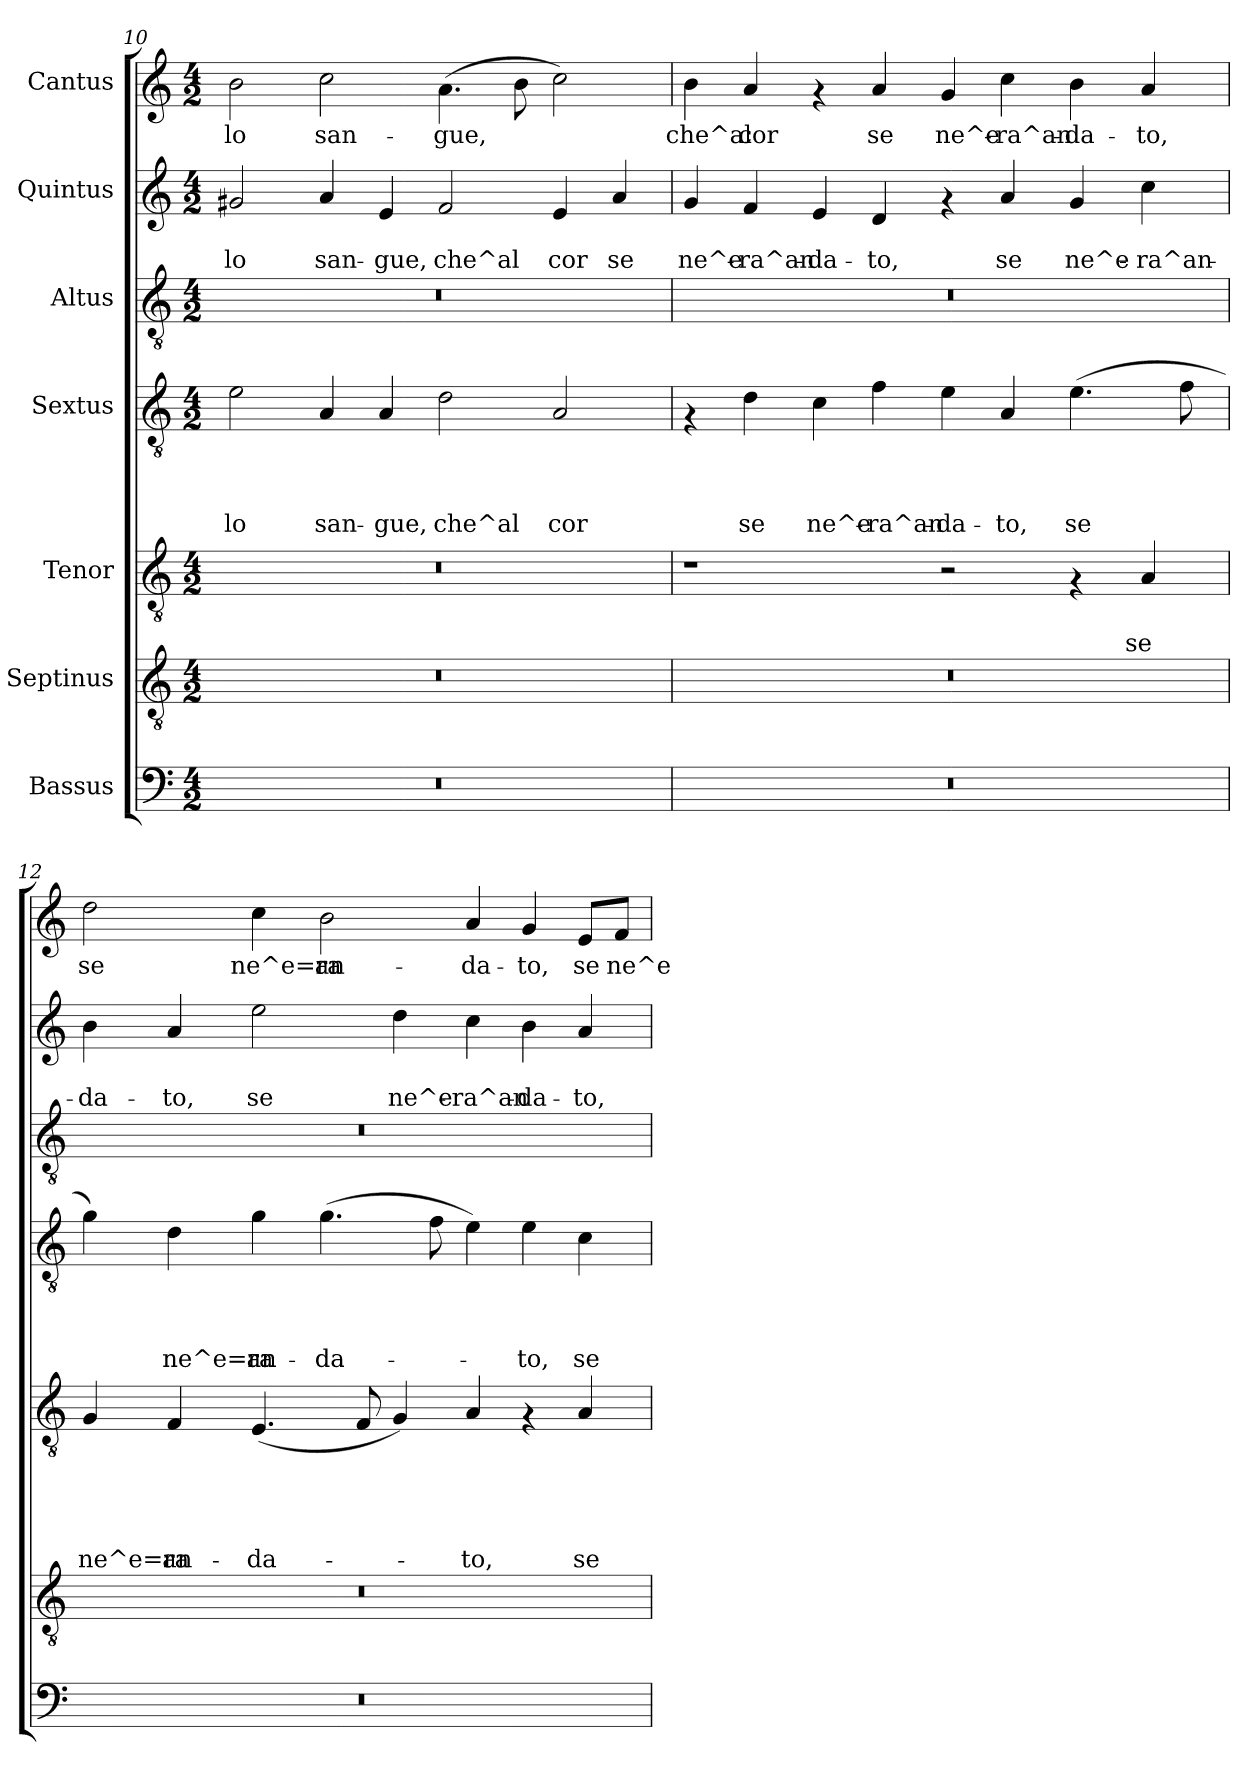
**kern	**kern	**kern	**text	**text	**text	**text	**text	**kern	**text	**text	**text	**text	**kern	**kern	**text	**text	**kern	**text
*part7	*part6	*part5	*part5	*part5	*part5	*part5	*part5	*part4	*part4	*part4	*part4	*part4	*part3	*part2	*part2	*part2	*part1	*part1
*staff7	*staff6	*staff5	*staff5	*staff5	*staff5	*staff5	*staff5	*staff4	*staff4	*staff4	*staff4	*staff4	*staff3	*staff2	*staff2	*staff2	*staff1	*staff1
*I"Bassus	*I"Septinus	*I"Tenor	*	*	*	*	*	*I"Sextus	*	*	*	*	*I"Altus	*I"Quintus	*	*	*I"Cantus	*
!!LO:PB:g=z
*clefF4	*clefGv2	*clefGv2	*	*	*	*	*	*clefGv2	*	*	*	*	*clefGv2	*clefG2	*	*	*clefG2	*
*k[]	*k[]	*k[]	*	*	*	*	*	*k[]	*	*	*	*	*k[]	*k[]	*	*	*k[]	*
*C:	*C:	*C:	*	*	*	*	*	*C:	*	*	*	*	*C:	*C:	*	*	*C:	*
*M4/2	*M4/2	*M4/2	*	*	*	*	*	*M4/2	*	*	*	*	*M4/2	*M4/2	*	*	*M4/2	*
=10	=10	=10	=10	=10	=10	=10	=10	=10	=10	=10	=10	=10	=10	=10	=10	=10	=10	=10
!	!	!	!	!	!	!	!	!	!	!	!	!LO:LY:b	!	!	!	!LO:LY:b	!	!LO:LY:b
0r	0r	0r	.	.	.	.	.	2e\	.	.	.	lo	0r	2g#X/	.	lo	2b\	lo
!	!	!	!	!	!	!	!	!	!	!	!	!LO:LY:b	!	!	!	!LO:LY:b	!	!LO:LY:b
.	.	.	.	.	.	.	.	4A/	.	.	.	san-	.	4a/	.	san-	2cc\	san-
!	!	!	!	!	!	!	!	!	!	!	!	!LO:LY:b	!	!	!	!LO:LY:b	!	!
.	.	.	.	.	.	.	.	4A/	.	.	.	-gue,	.	4e/	.	-gue,	.	.
!	!	!	!	!	!	!	!	!	!	!	!	!LO:LY:b	!	!	!	!LO:LY:b	!	!LO:LY:b
.	.	.	.	.	.	.	.	2d\	.	.	.	che^al	.	2f/	.	che^al	(>4.a\	-gue,
.	.	.	.	.	.	.	.	.	.	.	.	.	.	.	.	.	8b\	.
!	!	!	!	!	!	!	!	!	!	!	!	!LO:LY:b	!	!	!	!LO:LY:b	!	!
.	.	.	.	.	.	.	.	2A/	.	.	.	cor	.	4e/	.	cor	2cc\)	.
!	!	!	!	!	!	!	!	!	!	!	!	!	!	!	!	!LO:LY:b	!	!
.	.	.	.	.	.	.	.	.	.	.	.	.	.	4a/	.	se	.	.
=11	=11	=11	=11	=11	=11	=11	=11	=11	=11	=11	=11	=11	=11	=11	=11	=11	=11	=11
!	!	!	!	!	!	!	!	!	!	!	!	!	!	!	!	!LO:LY:b	!	!LO:LY:b
*	*^	*	*	*	*	*	*	*	*	*	*	*	*	*	*	*	*	*
0r	0r	1ryy	1r	.	.	.	.	.	4rF	.	.	.	.	0r	4g/	.	ne^e-	4b\	che^al
!	!	!	!	!	!	!	!	!	!	!	!	!	!LO:LY:b	!	!	!	!LO:LY:b	!	!LO:LY:b
.	.	.	.	.	.	.	.	.	4d\	.	.	.	se	.	4f/	.	-ra^an-	4a/	cor
!	!	!	!	!	!	!	!	!	!	!	!	!	!LO:LY:b	!	!	!	!LO:LY:b	!	!
.	.	.	.	.	.	.	.	.	4c\	.	.	.	ne^e-	.	4e/	.	-da-	4rf	.
!	!	!	!	!	!	!	!	!	!	!	!	!	!LO:LY:b	!	!	!	!LO:LY:b	!	!LO:LY:b
.	.	.	.	.	.	.	.	.	4f\	.	.	.	-ra^an-	.	4d/	.	-to,	4a/	se
!	!	!	!	!	!	!	!	!	!	!	!	!	!LO:LY:b	!	!	!	!	!	!LO:LY:b
.	.	2ryy	2r	.	.	.	.	.	4e\	.	.	.	-da-	.	4rf	.	.	4g/	ne^e-
!	!	!	!	!	!	!	!	!	!	!	!	!	!LO:LY:b	!	!	!	!LO:LY:b	!	!LO:LY:b
.	.	.	.	.	.	.	.	.	4A/	.	.	.	-to,	.	4a/	.	se	4cc\	-ra^an-
!	!	!	!	!	!	!	!	!	!	!	!	!	!LO:LY:b	!	!	!	!LO:LY:b	!	!LO:LY:b
.	.	8..ryy	4rF	.	.	.	.	.	(>4.e\	.	.	.	se	.	4g/	.	ne^e-	4b\	-da-
!	!	!LO:TX:a:t=se	!	!	!	!	!	!	!	!	!	!	!	!	!	!	!	!	!
.	.	4ryy	.	.	.	.	.	.	.	.	.	.	.	.	.	.	.	.	.
!	!	!	!	!	!	!	!	!	!	!	!	!	!	!	!	!	!LO:LY:b	!	!LO:LY:b
.	.	.	4A/	.	.	.	.	.	.	.	.	.	.	.	4cc\	.	-ra^an-	4a/	-to,
.	.	.	.	.	.	.	.	.	8f\	.	.	.	.	.	.	.	.	.	.
.	.	32ryy	.	.	.	.	.	.	.	.	.	.	.	.	.	.	.	.	.
!!LO:PB:g=z
=12	=12	=12	=12	=12	=12	=12	=12	=12	=12	=12	=12	=12	=12	=12	=12	=12	=12	=12	=12
!	!	!	!	!	!	!	!	!LO:LY:b	!	!	!	!	!	!	!	!	!LO:LY:b	!	!LO:LY:b
*	*v	*v	*	*	*	*	*	*	*	*	*	*	*	*	*	*	*	*	*
0r	0r	4G/	.	.	.	.	ne^e=ra	4g\)	.	.	.	.	0r	4b\	.	-da-	2dd\	se
!	!	!	!	!	!	!	!LO:LY:b	!	!	!	!	!LO:LY:b	!	!	!	!LO:LY:b	!	!
.	.	4F/	.	.	.	.	an-	4d\	.	.	.	ne^e=ra	.	4a/	.	-to,	.	.
!	!	!	!	!	!	!	!LO:LY:b	!	!	!	!	!LO:LY:b	!	!	!	!LO:LY:b	!	!LO:LY:b
.	.	(<4.E/	.	.	.	.	-da-	4g\	.	.	.	an-	.	2ee\	.	se	4cc\	ne^e=ra
!	!	!	!	!	!	!	!	!	!	!	!	!LO:LY:b	!	!	!	!	!	!LO:LY:b
.	.	.	.	.	.	.	.	(>4.g\	.	.	.	-da-	.	.	.	.	2b\	an-
.	.	8F/	.	.	.	.	.	.	.	.	.	.	.	.	.	.	.	.
!	!	!	!	!	!	!	!	!	!	!	!	!	!	!	!	!LO:LY:b	!	!
.	.	4G/)	.	.	.	.	.	.	.	.	.	.	.	4dd\	.	ne^e-	.	.
.	.	.	.	.	.	.	.	8f\	.	.	.	.	.	.	.	.	.	.
!	!	!	!	!	!	!	!LO:LY:b	!	!	!	!	!	!	!	!	!LO:LY:b	!	!LO:LY:b
.	.	4A/	.	.	.	.	-to,	4e\)	.	.	.	.	.	4cc\	.	-ra^an-	4a/	-da-
!	!	!	!	!	!	!	!	!	!	!	!	!LO:LY:b	!	!	!	!LO:LY:b	!	!LO:LY:b
.	.	4rF	.	.	.	.	.	4e\	.	.	.	-to,	.	4b\	.	-da-	4g/	-to,
!	!	!	!	!	!	!	!LO:LY:b	!	!	!	!	!LO:LY:b	!	!	!	!LO:LY:b	!	!LO:LY:b
.	.	4A/	.	.	.	.	se	4c\	.	.	.	se	.	4a/	.	-to,	8e/L	se
!	!	!	!	!	!	!	!	!	!	!	!	!	!	!	!	!	!	!LO:LY:b
.	.	.	.	.	.	.	.	.	.	.	.	.	.	.	.	.	8f/J	ne^e-
=	=	=	=	=	=	=	=	=	=	=	=	=	=	=	=	=	=	=
*-	*-	*-	*-	*-	*-	*-	*-	*-	*-	*-	*-	*-	*-	*-	*-	*-	*-	*-
